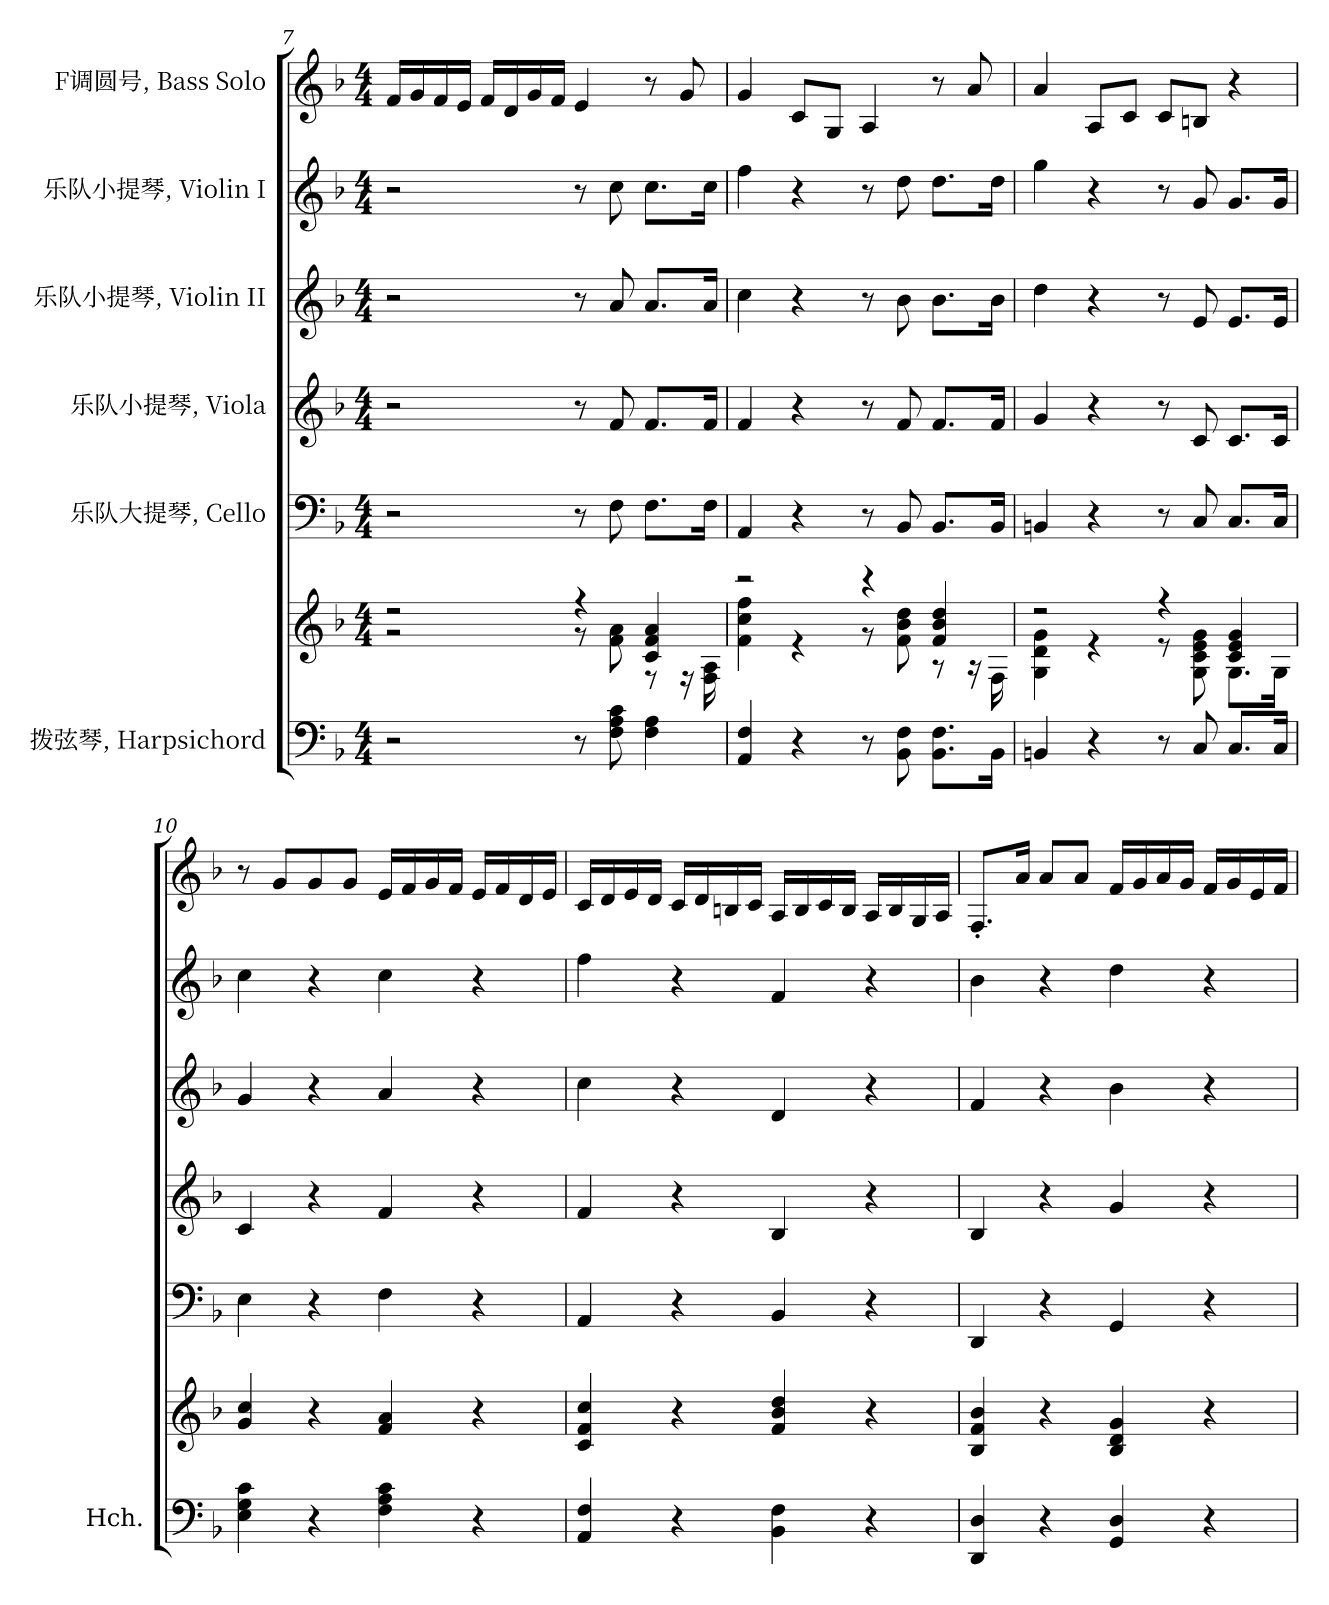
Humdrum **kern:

**kern	**kern	**kern	**kern	**kern	**kern	**kern
*part6	*part6	*part5	*part4	*part3	*part2	*part1
*staff7	*staff6	*staff5	*staff4	*staff3	*staff2	*staff1
*I"拨弦琴, Harpsichord	*	*I"乐队大提琴, Cello	*I"乐队小提琴, Viola	*I"乐队小提琴, Violin II	*I"乐队小提琴, Violin I	*I"F调圆号, Bass Solo
*I'Hch.	*	*	*	*	*	*
!!LO:PB:g=z
*clefF4	*clefG2	*clefF4	*clefG2	*clefG2	*clefG2	*clefG2
*	*	*	*	*	*	*ITrd4c7
*k[b-]	*k[b-]	*k[b-]	*k[b-]	*k[b-]	*k[b-]	*k[b-e-]
*M4/4	*M4/4	*M4/4	*M4/4	*M4/4	*M4/4	*M4/4
=7	=7	=7	=7	=7	=7	=7
*	*^	*	*	*	*	*
2r	2r	2r	2r	2r	2r	2r	16B-/LL
.	.	.	.	.	.	.	16c/
.	.	.	.	.	.	.	16B-/
.	.	.	.	.	.	.	16A/JJ
.	.	.	.	.	.	.	16B-/LL
.	.	.	.	.	.	.	16G/
.	.	.	.	.	.	.	16c/
.	.	.	.	.	.	.	16B-/JJ
8r	4r	8r	8r	8r	8r	8r	4A/
8F\ 8A\ 8c\	.	8f\ 8a\	8F\	8f/	8a/	8cc\	.
4F\ 4A\	4c/ 4f/ 4a/	8r	8.F\L	8.f/L	8.a/L	8.cc\L	8r
.	.	16r	.	.	.	.	8c/
.	.	16F\ 16A\	16F\Jk	16f/Jk	16a/Jk	16cc\Jk	.
=8	=8	=8	=8	=8	=8	=8	=8
4AA/ 4F/	2r	4f\ 4cc\ 4ff\	4AA/	4f/	4cc\	4ff\	4c/
4r	.	4r	4r	4r	4r	4r	8F/L
.	.	.	.	.	.	.	8C/J
8r	4r	8r	8r	8r	8r	8r	4D/
8BB-\ 8F\	.	8f\ 8b-\ 8dd\	8BB-/	8f/	8b-\	8dd\	.
8.BB-\ 8.F\L	4f/ 4b-/ 4dd/	8r	8.BB-/L	8.f/L	8.b-\L	8.dd\L	8r
.	.	16r	.	.	.	.	8d/
16BB-\Jk	.	16F\	16BB-/Jk	16f/Jk	16b-\Jk	16dd\Jk	.
=9	=9	=9	=9	=9	=9	=9	=9
4BBn/	2r	4G\ 4d\ 4g\	4BBn/	4g/	4dd\	4gg\	4d/
4r	.	4r	4r	4r	4r	4r	8D/L
.	.	.	.	.	.	.	8F/J
8r	4r	8r	8r	8r	8r	8r	8F/L
8C/	.	8G\ 8c\ 8e\ 8g\	8C/	8c/	8e/	8g/	8En/J
8.C/L	4c/ 4e/ 4g/	8.G\L	8.C/L	8.c/L	8.e/L	8.g/L	4r
16C/Jk	.	16G\Jk	16C/Jk	16c/Jk	16e/Jk	16g/Jk	.
*	*v	*v	*	*	*	*	*
!!LO:PB:g=z
=10	=10	=10	=10	=10	=10	=10
4E\ 4G\ 4c\	4g/ 4cc/	4E\	4c/	4g/	4cc\	8r
.	.	.	.	.	.	8c/L
4r	4r	4r	4r	4r	4r	8c/
.	.	.	.	.	.	8c/J
4F\ 4A\ 4c\	4f/ 4a/	4F\	4f/	4a/	4cc\	16A/LL
.	.	.	.	.	.	16B-/
.	.	.	.	.	.	16c/
.	.	.	.	.	.	16B-/JJ
4r	4r	4r	4r	4r	4r	16A/LL
.	.	.	.	.	.	16B-/
.	.	.	.	.	.	16G/
.	.	.	.	.	.	16A/JJ
=11	=11	=11	=11	=11	=11	=11
4AA/ 4F/	4c/ 4f/ 4cc/	4AA/	4f/	4cc\	4ff\	16F/LL
.	.	.	.	.	.	16G/
.	.	.	.	.	.	16A/
.	.	.	.	.	.	16G/JJ
4r	4r	4r	4r	4r	4r	16F/LL
.	.	.	.	.	.	16G/
.	.	.	.	.	.	16En/
.	.	.	.	.	.	16F/JJ
4BB-\ 4F\	4f/ 4b-/ 4dd/	4BB-/	4B-/	4d/	4f/	16D/LL
.	.	.	.	.	.	16E/
.	.	.	.	.	.	16F/
.	.	.	.	.	.	16E/JJ
4r	4r	4r	4r	4r	4r	16D/LL
.	.	.	.	.	.	16E/
.	.	.	.	.	.	16C/
.	.	.	.	.	.	16D/JJ
!!LO:PB:g=z
=12	=12	=12	=12	=12	=12	=12
4DD/ 4D/	4B-/ 4f/ 4b-/	4DD/	4B-/	4f/	4b-\	8.BB-'/L
.	.	.	.	.	.	16d/Jk
4r	4r	4r	4r	4r	4r	8d/L
.	.	.	.	.	.	8d/J
4GG/ 4D/	4B-/ 4d/ 4g/	4GG/	4g/	4b-\	4dd\	16B-/LL
.	.	.	.	.	.	16c/
.	.	.	.	.	.	16d/
.	.	.	.	.	.	16c/JJ
4r	4r	4r	4r	4r	4r	16B-/LL
.	.	.	.	.	.	16c/
.	.	.	.	.	.	16A/
.	.	.	.	.	.	16B-/JJ
=	=	=	=	=	=	=
*-	*-	*-	*-	*-	*-	*-
